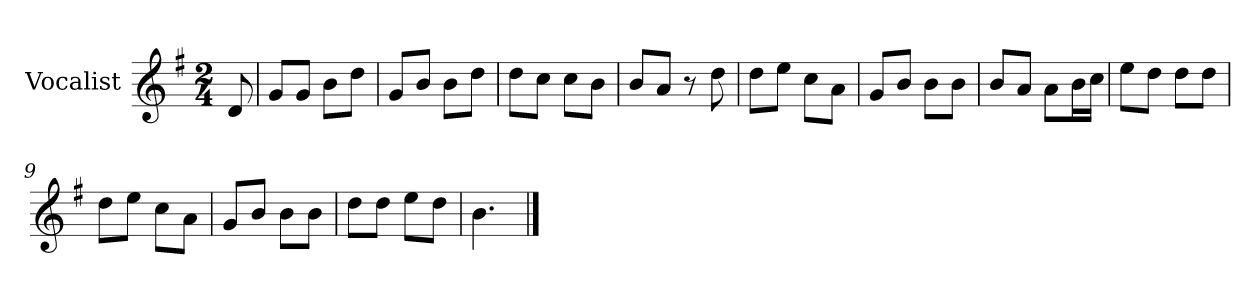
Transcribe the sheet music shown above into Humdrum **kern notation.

**kern
*part1
*staff1
*I"Vocalist
*k[f#]
*G:
*M2/4
=
8d
=1
8gL
8gJ
8bL
8ddJ
=2
8gL
8bJ
8bL
8ddJ
=3
8ddL
8ccJ
8ccL
8bJ
=4
8bL
8aJ
8r
8dd
=5
8ddL
8eeJ
8ccL
8aJ
=6
8gL
8bJ
8bL
8bJ
=7
8bL
8aJ
8aL
16bL
16ccJJ
=8
8eeL
8ddJ
8ddL
8ddJ
=9
8ddL
8eeJ
8ccL
8aJ
=10
8gL
8bJ
8bL
8bJ
=11
8ddL
8ddJ
8eeL
8ddJ
=12
4.b
==
*-
